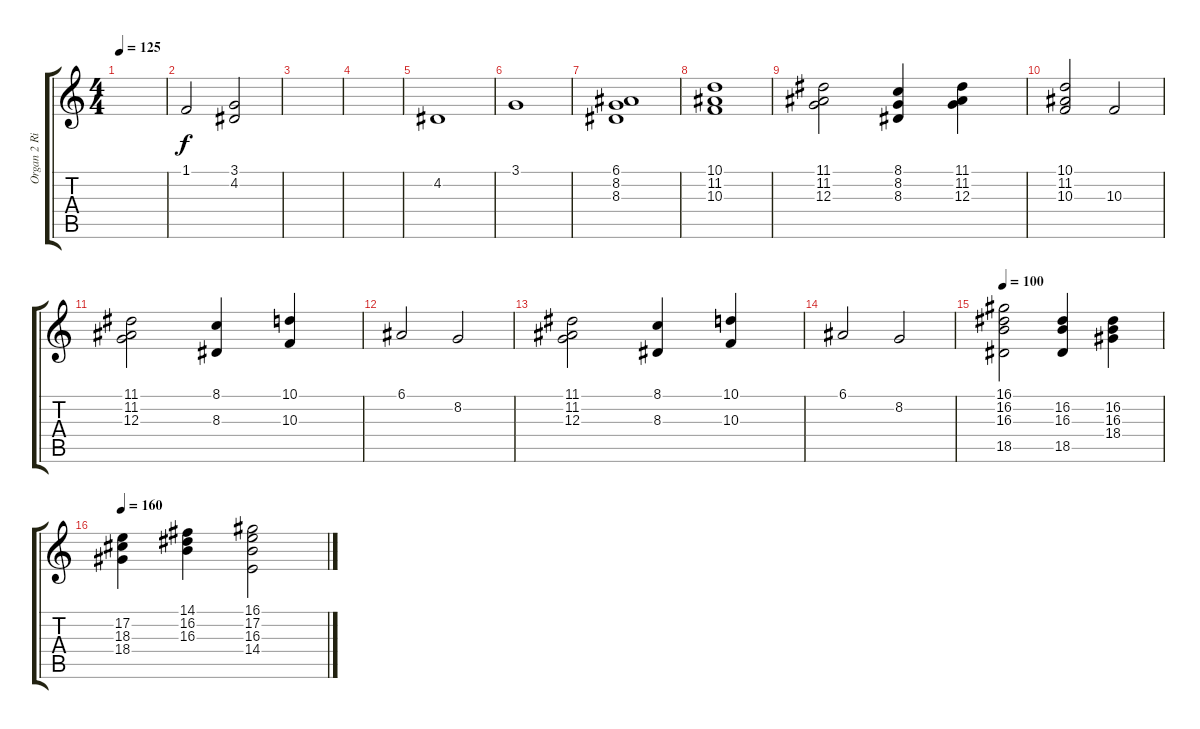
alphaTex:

\track ("Organ 2 Right (Emerson)" "Organ 2 Ri") {instrument percussiveorgan}
\staff {score tabs}
\tuning (E4 B3 G3 D3 A2 E2) {hide}
\ts (4 4)
\tempo 125
\clef g2
\ks c
|
1.1.2 (3.1 4.2).2 |
|
|
4.2.1 |
3.1.1 |
(6.1 8.2 8.3).1 |
(10.1 11.2 10.3).1 |
(11.1 11.2 12.3).2 (8.1 8.2 8.3).4 (11.1 11.2 12.3).4 |
(10.1 11.2 10.3).2 10.3.2 |
(11.1 11.2 12.3).2 (8.1 8.3).4 (10.1 10.3).4 |
6.1.2 8.2.2 |
(11.1 11.2 12.3).2 (8.1 8.3).4 (10.1 10.3).4 |
6.1.2 8.2.2 |
\tempo 100
(16.1 16.2 16.3 18.5).2 (16.2 16.3 18.5).4 (16.2 16.3 18.4).4 |
\tempo 160
(17.2 18.3 18.4).4 (14.1 16.2 16.3).4 (16.1 17.2 16.3 14.4).2
